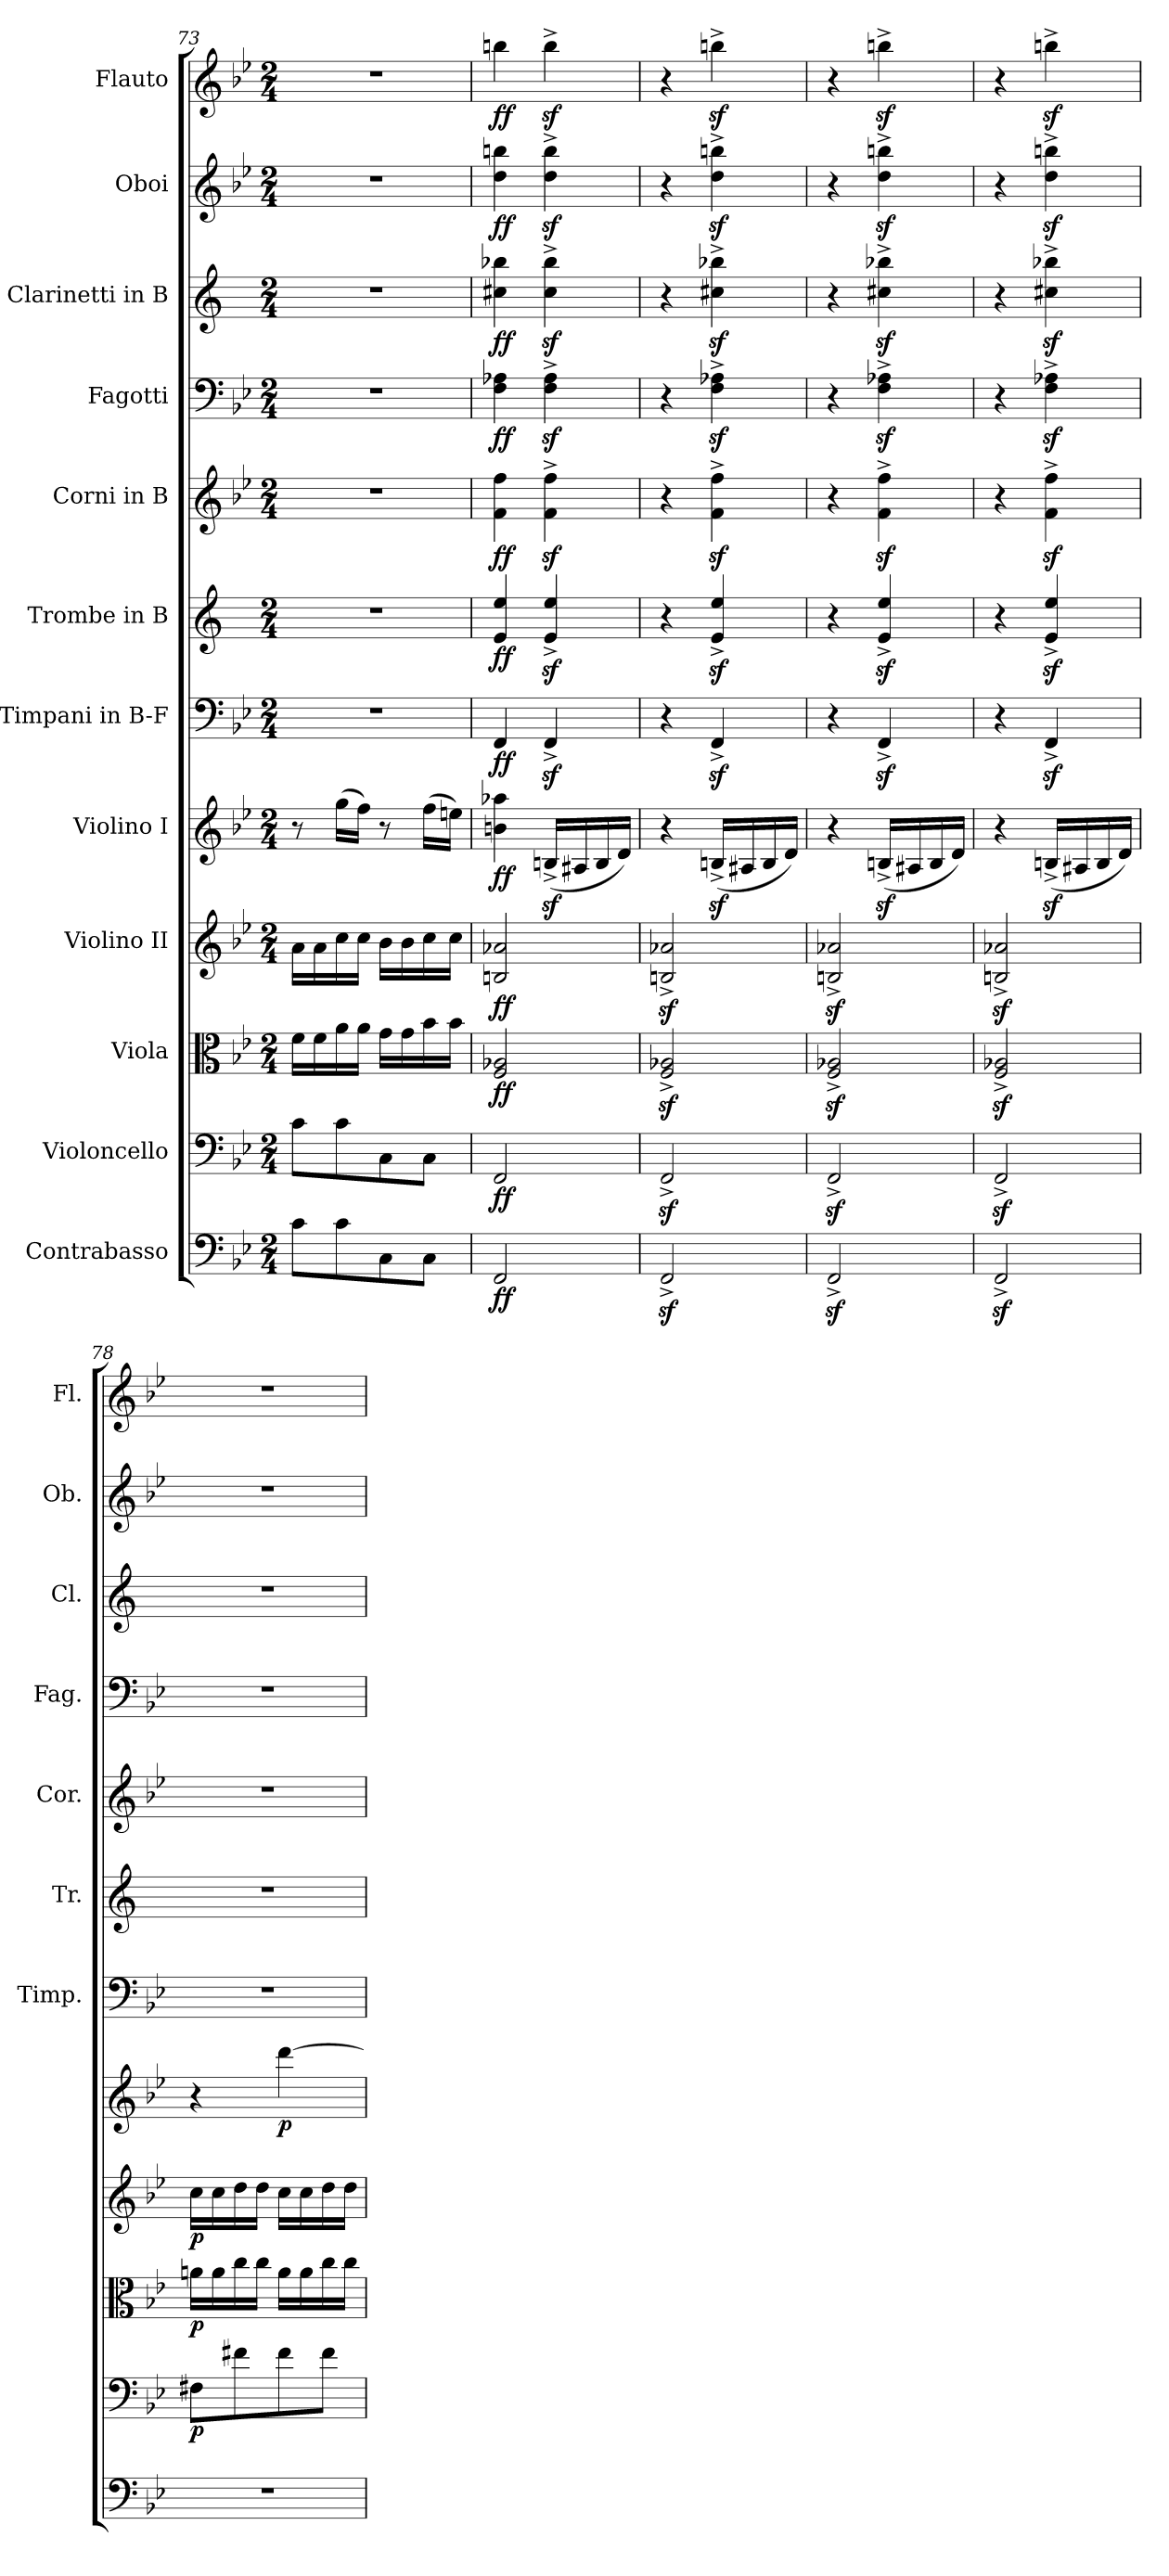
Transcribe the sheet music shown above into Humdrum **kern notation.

**kern	**dynam	**kern	**dynam	**kern	**dynam	**kern	**dynam	**kern	**dynam	**kern	**dynam	**kern	**dynam	**kern	**dynam	**kern	**dynam	**kern	**dynam	**kern	**dynam	**kern	**dynam
*part12	*part12	*part11	*part11	*part10	*part10	*part9	*part9	*part8	*part8	*part7	*part7	*part6	*part6	*part5	*part5	*part4	*part4	*part3	*part3	*part2	*part2	*part1	*part1
*staff12	*staff12	*staff11	*staff11	*staff10	*staff10	*staff9	*staff9	*staff8	*staff8	*staff7	*staff7	*staff6	*staff6	*staff5	*staff5	*staff4	*staff4	*staff3	*staff3	*staff2	*staff2	*staff1	*staff1
*I"Contrabasso	*	*I"Violoncello	*	*I"Viola	*	*I"Violino II	*	*I"Violino I	*	*I"Timpani in B-F	*	*I"Trombe in B	*	*I"Corni in B	*	*I"Fagotti	*	*I"Clarinetti in B	*	*I"Oboi	*	*I"Flauto	*
*	*	*	*	*	*	*	*	*	*	*I'Timp.	*	*I'Tr.	*	*I'Cor.	*	*I'Fag.	*	*I'Cl.	*	*I'Ob.	*	*I'Fl.	*
*clefF4	*	*clefF4	*	*clefC3	*	*clefG2	*	*clefG2	*	*clefF4	*	*clefG2	*	*clefG2	*	*clefF4	*	*clefG2	*	*clefG2	*	*clefG2	*
*ITrd7c12	*	*	*	*	*	*	*	*	*	*	*	*ITrd1c2	*	*ITrd8c14	*	*	*	*ITrd1c2	*	*	*	*	*
*k[b-e-]	*	*k[b-e-]	*	*k[b-e-]	*	*k[b-e-]	*	*k[b-e-]	*	*k[b-e-]	*	*k[b-e-]	*	*k[b-e-]	*	*k[b-e-]	*	*k[b-e-]	*	*k[b-e-]	*	*k[b-e-]	*
*M2/4	*	*M2/4	*	*M2/4	*	*M2/4	*	*M2/4	*	*M2/4	*	*M2/4	*	*M2/4	*	*M2/4	*	*M2/4	*	*M2/4	*	*M2/4	*
=73	=73	=73	=73	=73	=73	=73	=73	=73	=73	=73	=73	=73	=73	=73	=73	=73	=73	=73	=73	=73	=73	=73	=73
8C\L	.	8c\L	.	16f\LL	.	16a\LL	.	8r	.	2r	.	2r	.	2r	.	2r	.	2r	.	2r	.	2r	.
.	.	.	.	16f\	.	16a\	.	.	.	.	.	.	.	.	.	.	.	.	.	.	.	.	.
8C\	.	8c\	.	16a\	.	16cc\	.	(16gg\LL	.	.	.	.	.	.	.	.	.	.	.	.	.	.	.
.	.	.	.	16a\JJ	.	16cc\JJ	.	16ff\JJ)	.	.	.	.	.	.	.	.	.	.	.	.	.	.	.
8CC\	.	8C\	.	16g\LL	.	16b-\LL	.	8r	.	.	.	.	.	.	.	.	.	.	.	.	.	.	.
.	.	.	.	16g\	.	16b-\	.	.	.	.	.	.	.	.	.	.	.	.	.	.	.	.	.
8CC\J	.	8C\J	.	16b-\	.	16cc\	.	(16ff\LL	.	.	.	.	.	.	.	.	.	.	.	.	.	.	.
.	.	.	.	16b-\JJ	.	16cc\JJ	.	16een\JJ)	.	.	.	.	.	.	.	.	.	.	.	.	.	.	.
=74	=74	=74	=74	=74	=74	=74	=74	=74	=74	=74	=74	=74	=74	=74	=74	=74	=74	=74	=74	=74	=74	=74	=74
!	!LO:DY:b	!	!LO:DY:b	!	!LO:DY:b	!	!LO:DY:b	!	!LO:DY:b	!	!LO:DY:b	!	!LO:DY:b	!	!LO:DY:b	!	!LO:DY:b	!	!LO:DY:b	!	!LO:DY:b	!	!LO:DY:b
2FFF/	ff	2FF/	ff	2F/ 2A-X/	ff	2Bn/ 2a-X/	ff	4bn\ 4aa-X\	ff	4FF/	ff	4d/ 4dd/	ff	4F\ 4f\	ff	4F\ 4A-X\	ff	4bn\ 4aa-X\	ff	4dd\ 4bbn\	ff	4bbn\	ff
.	.	.	.	.	.	.	.	(16Bnz<^/LL	.	4FFz<^/	.	4d/z<^ 4dd/z<^	.	4F\z<^ 4f\z<^	.	4F\z<^ 4A-\z<^	.	4b\z<^ 4aa-\z<^	.	4dd\z<^ 4bb\z<^	.	4bbz<^\	.
.	.	.	.	.	.	.	.	16A#X/	.	.	.	.	.	.	.	.	.	.	.	.	.	.	.
.	.	.	.	.	.	.	.	16B/	.	.	.	.	.	.	.	.	.	.	.	.	.	.	.
.	.	.	.	.	.	.	.	16d/JJ)	.	.	.	.	.	.	.	.	.	.	.	.	.	.	.
=75	=75	=75	=75	=75	=75	=75	=75	=75	=75	=75	=75	=75	=75	=75	=75	=75	=75	=75	=75	=75	=75	=75	=75
2FFFz<^/	.	2FFz<^/	.	2F/z<^ 2A-X/z<^	.	2Bn/z<^ 2a-X/z<^	.	4r	.	4r	.	4r	.	4r	.	4r	.	4r	.	4r	.	4r	.
.	.	.	.	.	.	.	.	(16Bnz<^/LL	.	4FFz<^/	.	4d/z<^ 4dd/z<^	.	4F\z<^ 4f\z<^	.	4F\z<^ 4A-X\z<^	.	4bn\z<^ 4aa-X\z<^	.	4dd\z<^ 4bbn\z<^	.	4bbnz<^\	.
.	.	.	.	.	.	.	.	16A#X/	.	.	.	.	.	.	.	.	.	.	.	.	.	.	.
.	.	.	.	.	.	.	.	16B/	.	.	.	.	.	.	.	.	.	.	.	.	.	.	.
.	.	.	.	.	.	.	.	16d/JJ)	.	.	.	.	.	.	.	.	.	.	.	.	.	.	.
=76	=76	=76	=76	=76	=76	=76	=76	=76	=76	=76	=76	=76	=76	=76	=76	=76	=76	=76	=76	=76	=76	=76	=76
2FFFz<^/	.	2FFz<^/	.	2F/z<^ 2A-X/z<^	.	2Bn/z<^ 2a-X/z<^	.	4r	.	4r	.	4r	.	4r	.	4r	.	4r	.	4r	.	4r	.
.	.	.	.	.	.	.	.	(16Bnz<^/LL	.	4FFz<^/	.	4d/z<^ 4dd/z<^	.	4F\z<^ 4f\z<^	.	4F\z<^ 4A-X\z<^	.	4bn\z<^ 4aa-X\z<^	.	4dd\z<^ 4bbn\z<^	.	4bbnz<^\	.
.	.	.	.	.	.	.	.	16A#X/	.	.	.	.	.	.	.	.	.	.	.	.	.	.	.
.	.	.	.	.	.	.	.	16B/	.	.	.	.	.	.	.	.	.	.	.	.	.	.	.
.	.	.	.	.	.	.	.	16d/JJ)	.	.	.	.	.	.	.	.	.	.	.	.	.	.	.
=77	=77	=77	=77	=77	=77	=77	=77	=77	=77	=77	=77	=77	=77	=77	=77	=77	=77	=77	=77	=77	=77	=77	=77
2FFFz<^/	.	2FFz<^/	.	2F/z<^ 2A-X/z<^	.	2Bn/z<^ 2a-X/z<^	.	4r	.	4r	.	4r	.	4r	.	4r	.	4r	.	4r	.	4r	.
.	.	.	.	.	.	.	.	(16Bnz<^/LL	.	4FFz<^/	.	4d/z<^ 4dd/z<^	.	4F\z<^ 4f\z<^	.	4F\z<^ 4A-X\z<^	.	4bn\z<^ 4aa-X\z<^	.	4dd\z<^ 4bbn\z<^	.	4bbnz<^\	.
.	.	.	.	.	.	.	.	16A#X/	.	.	.	.	.	.	.	.	.	.	.	.	.	.	.
.	.	.	.	.	.	.	.	16B/	.	.	.	.	.	.	.	.	.	.	.	.	.	.	.
.	.	.	.	.	.	.	.	16d/JJ)	.	.	.	.	.	.	.	.	.	.	.	.	.	.	.
=78	=78	=78	=78	=78	=78	=78	=78	=78	=78	=78	=78	=78	=78	=78	=78	=78	=78	=78	=78	=78	=78	=78	=78
!	!	!	!LO:DY:b	!	!LO:DY:b	!	!LO:DY:b	!	!	!	!	!	!	!	!	!	!	!	!	!	!	!	!
2r	.	8F#X\L	p	16an\LL	p	16cc\LL	p	4r	.	2r	.	2r	.	2r	.	2r	.	2r	.	2r	.	2r	.
.	.	.	.	16a\	.	16cc\	.	.	.	.	.	.	.	.	.	.	.	.	.	.	.	.	.
.	.	8f#X\	.	16cc\	.	16dd\	.	.	.	.	.	.	.	.	.	.	.	.	.	.	.	.	.
.	.	.	.	16cc\JJ	.	16dd\JJ	.	.	.	.	.	.	.	.	.	.	.	.	.	.	.	.	.
!	!	!	!	!	!	!	!	!	!LO:DY:b	!	!	!	!	!	!	!	!	!	!	!	!	!	!
.	.	8f#\	.	16a\LL	.	16cc\LL	.	[4ddd\	p	.	.	.	.	.	.	.	.	.	.	.	.	.	.
.	.	.	.	16a\	.	16cc\	.	.	.	.	.	.	.	.	.	.	.	.	.	.	.	.	.
.	.	8f#\J	.	16cc\	.	16dd\	.	.	.	.	.	.	.	.	.	.	.	.	.	.	.	.	.
.	.	.	.	16cc\JJ	.	16dd\JJ	.	.	.	.	.	.	.	.	.	.	.	.	.	.	.	.	.
=	=	=	=	=	=	=	=	=	=	=	=	=	=	=	=	=	=	=	=	=	=	=	=
*-	*-	*-	*-	*-	*-	*-	*-	*-	*-	*-	*-	*-	*-	*-	*-	*-	*-	*-	*-	*-	*-	*-	*-
